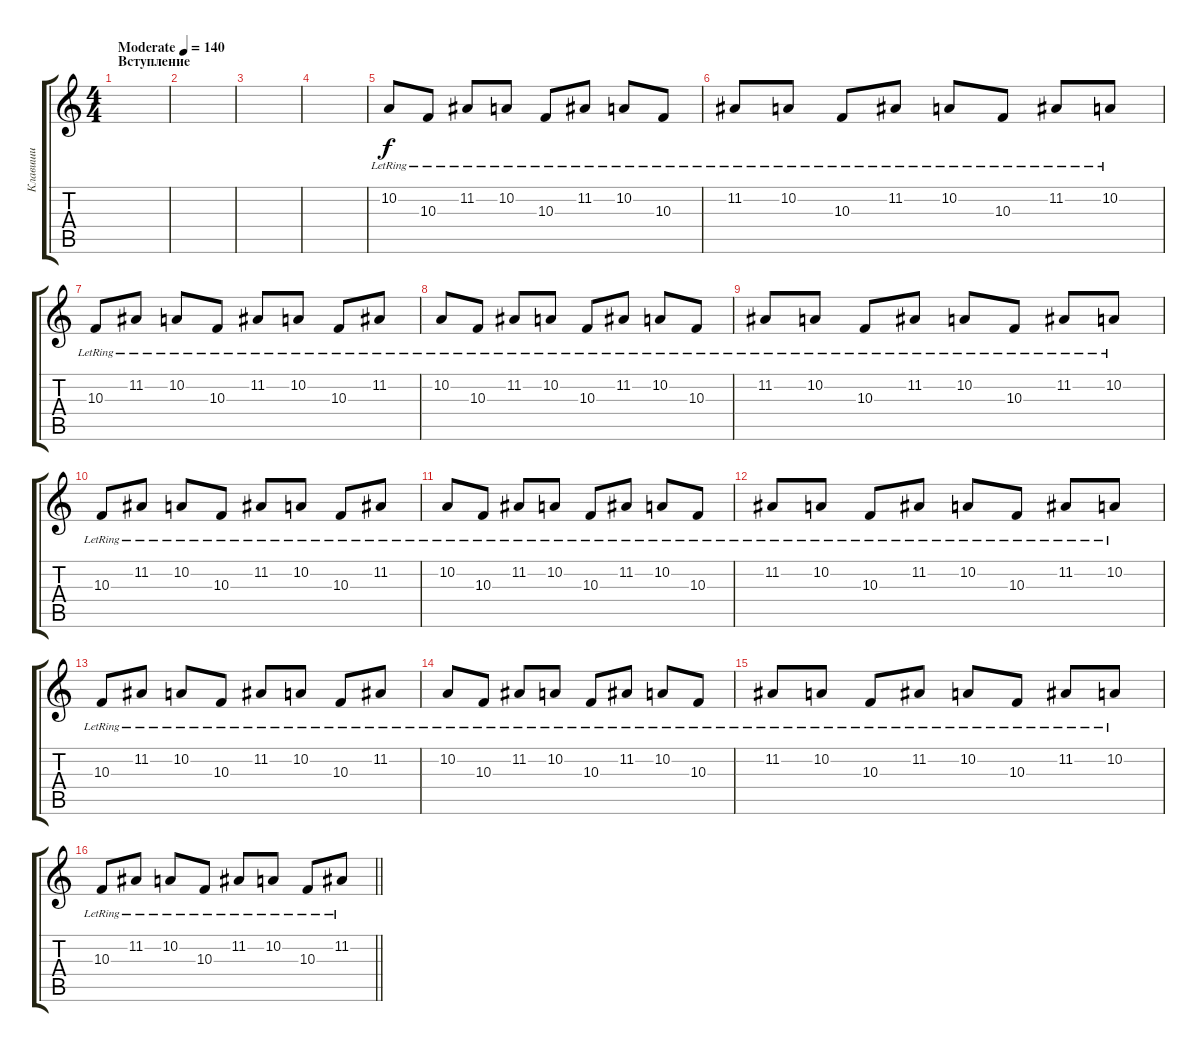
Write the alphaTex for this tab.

\track ("Клавиши" "Клавиши") {instrument acousticgrandpiano}
\staff {score tabs}
\tuning (E4 B3 G3 D3 A2 E2) {hide}
\ts (4 4)
\section ("" "Вступление")
\tempo (140 "Moderate")
\clef g2
\ks c
|
|
|
|
10.2{lr}.8{volume 10} 10.3{lr}.8 11.2{lr}.8 10.2{lr}.8 10.3{lr}.8 11.2{lr}.8 10.2{lr}.8 10.3{lr}.8 |
11.2{lr}.8 10.2{lr}.8 10.3{lr}.8 11.2{lr}.8 10.2{lr}.8 10.3{lr}.8 11.2{lr}.8 10.2{lr}.8 |
10.3{lr}.8 11.2{lr}.8 10.2{lr}.8 10.3{lr}.8 11.2{lr}.8 10.2{lr}.8 10.3{lr}.8 11.2{lr}.8 |
10.2{lr}.8 10.3{lr}.8 11.2{lr}.8 10.2{lr}.8 10.3{lr}.8 11.2{lr}.8 10.2{lr}.8 10.3{lr}.8 |
11.2{lr}.8{volume 7} 10.2{lr}.8 10.3{lr}.8 11.2{lr}.8 10.2{lr}.8 10.3{lr}.8 11.2{lr}.8 10.2{lr}.8 |
10.3{lr}.8 11.2{lr}.8 10.2{lr}.8 10.3{lr}.8 11.2{lr}.8 10.2{lr}.8 10.3{lr}.8 11.2{lr}.8 |
10.2{lr}.8 10.3{lr}.8 11.2{lr}.8 10.2{lr}.8 10.3{lr}.8 11.2{lr}.8 10.2{lr}.8 10.3{lr}.8 |
11.2{lr}.8 10.2{lr}.8 10.3{lr}.8 11.2{lr}.8 10.2{lr}.8 10.3{lr}.8 11.2{lr}.8 10.2{lr}.8 |
10.3{lr}.8 11.2{lr}.8 10.2{lr}.8 10.3{lr}.8 11.2{lr}.8 10.2{lr}.8 10.3{lr}.8 11.2{lr}.8 |
10.2{lr}.8 10.3{lr}.8 11.2{lr}.8 10.2{lr}.8 10.3{lr}.8 11.2{lr}.8 10.2{lr}.8 10.3{lr}.8 |
11.2{lr}.8 10.2{lr}.8 10.3{lr}.8 11.2{lr}.8 10.2{lr}.8 10.3{lr}.8 11.2{lr}.8 10.2{lr}.8 |
\barLineRight lightlight
10.3{lr}.8 11.2{lr}.8 10.2{lr}.8 10.3{lr}.8 11.2{lr}.8 10.2{lr}.8 10.3{lr}.8 11.2{lr}.8
